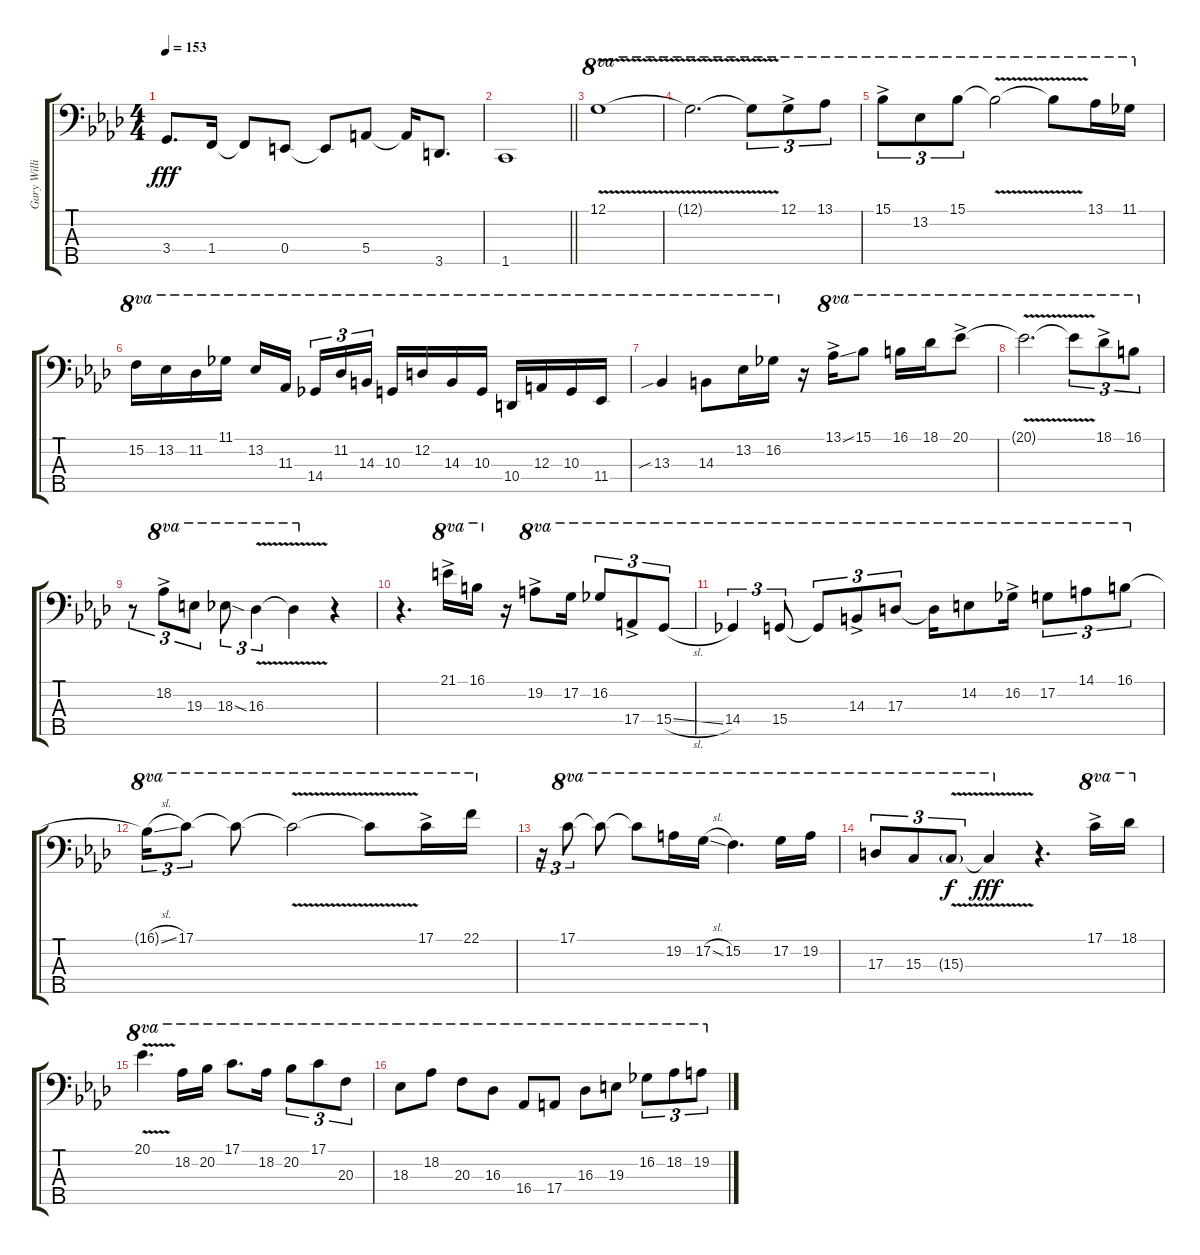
\track ("Gary Willis - 5-string el. bass #1" "Gary Willi") {instrument fretlessbass}
\staff {score tabs}
\tuning (G2 D2 A1 E1 B0) {hide}
\ts (4 4)
\tempo 153
\clef f4
\ks ab
3.4.8{d dy fff} 1.4.16 1.4{t}.8 0.4.8 0.4{t}.8 5.4.8 5.4{t}.16 3.5.8{d} |
\barLineRight lightlight
1.5.1 |
12.1{v}.1{ot 8va} |
12.1{v t}.2{d ot 8va} 12.1{v t}.8{tu (3 2) ot 8va} 12.1{ac}.8{tu (3 2) ot 8va} 13.1.8{tu (3 2) ot 8va} |
15.1{ac}.8{tu (3 2) ot 8va} 13.2.8{tu (3 2) ot 8va} 15.1.8{tu (3 2) ot 8va} 15.1{v t}.2{ot 8va} 15.1{v t}.8{ot 8va} 13.1.16{ot 8va} 11.1.16{ot 8va} |
15.2.16{ot 8va} 13.2.16{ot 8va} 11.2.16{ot 8va} 11.1.16{ot 8va} 13.2.16{ot 8va} 11.3.16{ot 8va beam splitsecondary} 14.4.16{tu (3 2) ot 8va} 11.2.16{tu (3 2) ot 8va} 14.3.16{tu (3 2) ot 8va} 10.3.16{ot 8va} 12.2.16{ot 8va} 14.3.16{ot 8va} 10.3.16{ot 8va} 10.4.16{ot 8va} 12.3.16{ot 8va} 10.3.16{ot 8va} 11.4.16{ot 8va} |
13.3{sib}.4{ot 8va} 14.3.8{ot 8va} 13.2.16{ot 8va} 16.2.16{ot 8va} r.16 13.1{ss ac}.16{ot 8va} 15.1.8{ot 8va} 16.1.16{ot 8va} 18.1.16{ot 8va} 20.1{ac}.8{ot 8va} |
20.1{v t}.2{d ot 8va} 20.1{v t}.8{tu (3 2) ot 8va} 18.1{ac}.8{tu (3 2) ot 8va} 16.1.8{tu (3 2) ot 8va} |
r.8{tu (3 2)} 18.2{ac}.8{tu (3 2) ot 8va} 19.3.8{tu (3 2) ot 8va} 18.3{sod}.8{tu (3 2) ot 8va} 16.3{v}.4{tu (3 2) ot 8va} 16.3{v t}.4{ot 8va} r.4 |
r.4{d} 21.1{ac}.16{ot 8va} 16.1.16{ot 8va} r.16 19.2{ac}.8{ot 8va} 17.2.16{ot 8va} 16.2.8{tu (3 2) ot 8va} 17.4{ac}.8{tu (3 2) ot 8va} 15.4{sl}.8{tu (3 2) ot 8va} |
14.4.4{tu (3 2) ot 8va} 15.4.8{tu (3 2) ot 8va} 15.4{t}.8{tu (3 2) ot 8va} 14.3{ac}.8{tu (3 2) ot 8va} 17.3.8{tu (3 2) ot 8va} 17.3{t}.16{ot 8va} 14.2.8{ot 8va} 16.2{ac}.16{ot 8va} 17.2.8{tu (3 2) ot 8va} 14.1.8{tu (3 2) ot 8va} 16.1.8{tu (3 2) ot 8va} |
16.1{sl t}.16{tu (3 2) ot 8va} 17.1.8{tu (3 2) ot 8va} 17.1{t}.8{ot 8va} 17.1{v t}.2{ot 8va} 17.1{v t}.8{ot 8va} 17.1{ac}.16{ot 8va} 22.1.16{ot 8va} |
r.16{tu (3 2)} 17.1.8{tu (3 2) ot 8va} 17.1{t}.8{ot 8va} 17.1{t}.8{ot 8va} 19.2.16{ot 8va} 17.2{sl}.16{ot 8va} 15.2.4{d ot 8va} 17.2.16{ot 8va} 19.2.16{ot 8va} |
17.3.8{tu (3 2) ot 8va} 15.3.8{tu (3 2) ot 8va} 15.3{v g}.8{tu (3 2) ot 8va dy f} 15.3{v t}.4{ot 8va dy fff} r.4{d} 17.1{ac}.16{ot 8va} 18.1.16{ot 8va} |
20.1{v}.4{d ot 8va} 18.2.16{ot 8va} 20.2.16{ot 8va} 17.1.8{d ot 8va} 18.2.16{ot 8va} 20.2.8{tu (3 2) ot 8va} 17.1.8{tu (3 2) ot 8va} 20.3.8{tu (3 2) ot 8va} |
18.3.8{ot 8va} 18.2.8{ot 8va} 20.3.8{ot 8va} 16.3.8{ot 8va} 16.4.8{ot 8va} 17.4.8{ot 8va} 16.3.8{ot 8va} 19.3.8{ot 8va} 16.2.8{tu (3 2) ot 8va} 18.2.8{tu (3 2) ot 8va} 19.2.8{tu (3 2) ot 8va}
